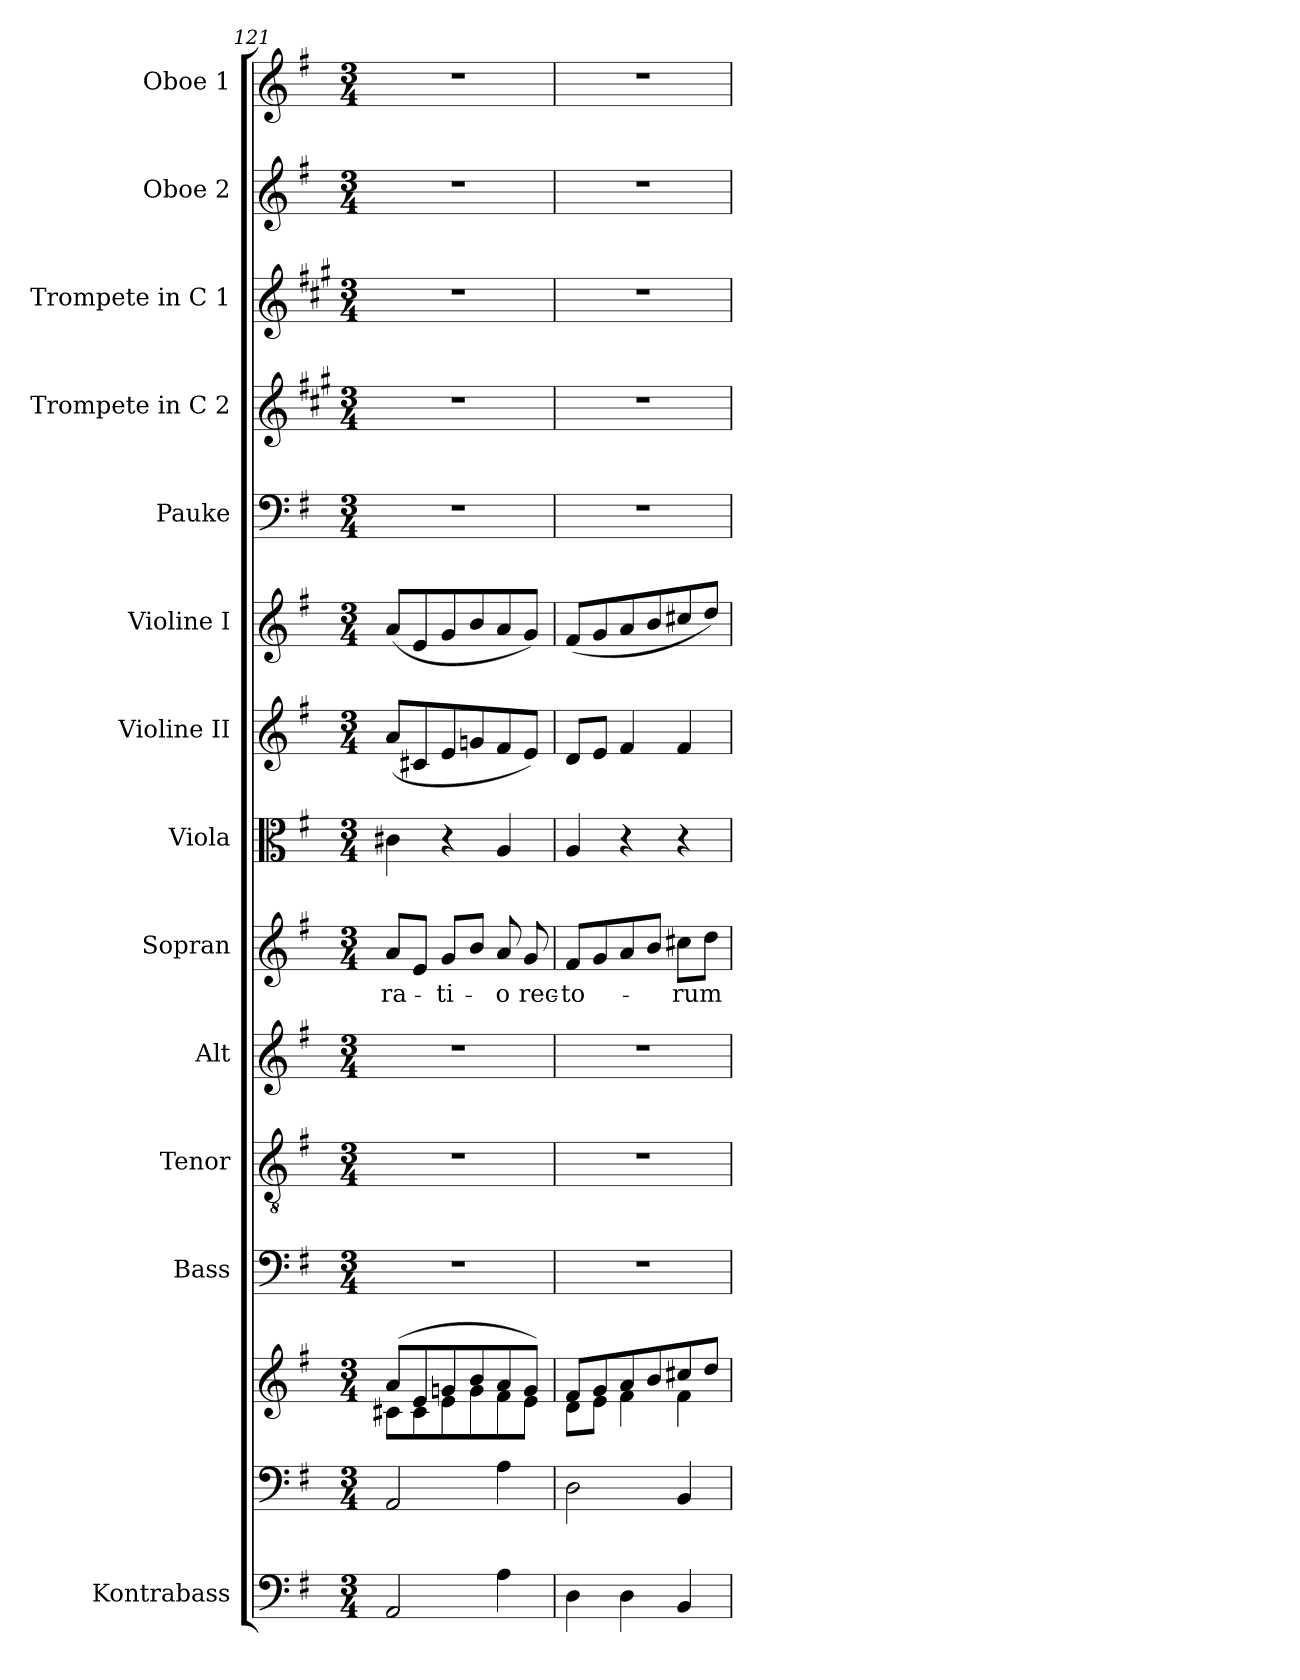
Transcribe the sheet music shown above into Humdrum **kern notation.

**kern	**kern	**kern	**kern	**kern	**kern	**kern	**text	**kern	**kern	**kern	**kern	**kern	**kern	**kern	**kern
*part14	*part13	*part13	*part12	*part11	*part10	*part9	*part9	*part8	*part7	*part6	*part5	*part4	*part3	*part2	*part1
*staff15	*staff14	*staff13	*staff12	*staff11	*staff10	*staff9	*staff9	*staff8	*staff7	*staff6	*staff5	*staff4	*staff3	*staff2	*staff1
*I"Kontrabass	*	*	*I"Bass	*I"Tenor	*I"Alt	*I"Sopran	*	*I"Viola	*I"Violine II	*I"Violine I	*I"Pauke	*I"Trompete in C 2	*I"Trompete in C 1	*I"Oboe 2	*I"Oboe 1
*I'Kb.	*	*	*I'B	*I'T	*I'A	*I'S	*	*I'Vla.	*I'Vl. II	*I'Vl. I	*I'Pk.	*	*	*I'Ob. 2	*I'Ob. 1
*clefF4	*clefF4	*clefG2	*clefF4	*clefGv2	*clefG2	*clefG2	*	*clefC3	*clefG2	*clefG2	*clefF4	*clefG2	*clefG2	*clefG2	*clefG2
*ITrd7c12	*	*	*	*	*	*	*	*	*	*	*	*ITrd1c2	*ITrd1c2	*	*
*k[f#]	*k[f#]	*k[f#]	*k[f#]	*k[f#]	*k[f#]	*k[f#]	*	*k[f#]	*k[f#]	*k[f#]	*k[f#]	*k[f#]	*k[f#]	*k[f#]	*k[f#]
*G:	*G:	*G:	*G:	*G:	*G:	*G:	*	*G:	*G:	*G:	*G:	*G:	*G:	*G:	*G:
*M3/4	*M3/4	*M3/4	*M3/4	*M3/4	*M3/4	*M3/4	*	*M3/4	*M3/4	*M3/4	*M3/4	*M3/4	*M3/4	*M3/4	*M3/4
=121	=121	=121	=121	=121	=121	=121	=121	=121	=121	=121	=121	=121	=121	=121	=121
*	*	*^	*	*	*	*	*	*	*	*	*	*	*	*	*
!	!	!	!	!	!	!	!	!LO:LY:b	!	!	!	!	!	!	!	!
2AAA/	2AA/	(>8a/L	8c#X\L	2.r	2.r	2.r	8a/L	-ra-	4c#X\	(<8a/L	(<8a/L	2.r	2.r	2.r	2.r	2.r
.	.	8e/	8c#\	.	.	.	8e/J	.	.	8c#X/	8e/	.	.	.	.	.
!	!	!	!	!	!	!	!	!LO:LY:b	!	!	!	!	!	!	!	!
.	.	8gn/	8e\	.	.	.	8g/L	-ti-	4r	8e/	8g/	.	.	.	.	.
.	.	8b/	8g\	.	.	.	8b/J	.	.	8gn/	8b/	.	.	.	.	.
!	!	!	!	!	!	!	!	!LO:LY:b	!	!	!	!	!	!	!	!
4AA\	4A\	8a/	8f#\	.	.	.	8a/	-o	4A/	8f#/	8a/	.	.	.	.	.
!	!	!	!	!	!	!	!	!LO:LY:b	!	!	!	!	!	!	!	!
.	.	8g/J)	8e\J	.	.	.	8g/	rec-	.	8e/J)	8g/J)	.	.	.	.	.
=122	=122	=122	=122	=122	=122	=122	=122	=122	=122	=122	=122	=122	=122	=122	=122	=122
!	!	!	!	!	!	!	!	!LO:LY:b	!	!	!	!	!	!	!	!
4DD\	2D\	8f#/L	8d\L	2.r	2.r	2.r	8f#/L	-to-	4A/	8d/L	(<8f#/L	2.r	2.r	2.r	2.r	2.r
.	.	8g/	8e\J	.	.	.	8g/	.	.	8e/J	8g/	.	.	.	.	.
4DD\	.	8a/	4f#\	.	.	.	8a/	.	4r	4f#/	8a/	.	.	.	.	.
.	.	8b/	.	.	.	.	8b/J	.	.	.	8b/	.	.	.	.	.
!	!	!	!	!	!	!	!	!LO:LY:b	!	!	!	!	!	!	!	!
4BBB/	4BB/	8cc#X/	4f#\	.	.	.	8cc#X\L	-rum	4r	4f#/	8cc#X/	.	.	.	.	.
.	.	8dd/J	.	.	.	.	8dd\J	.	.	.	8dd/J)	.	.	.	.	.
*	*	*v	*v	*	*	*	*	*	*	*	*	*	*	*	*	*
=	=	=	=	=	=	=	=	=	=	=	=	=	=	=	=
*-	*-	*-	*-	*-	*-	*-	*-	*-	*-	*-	*-	*-	*-	*-	*-
